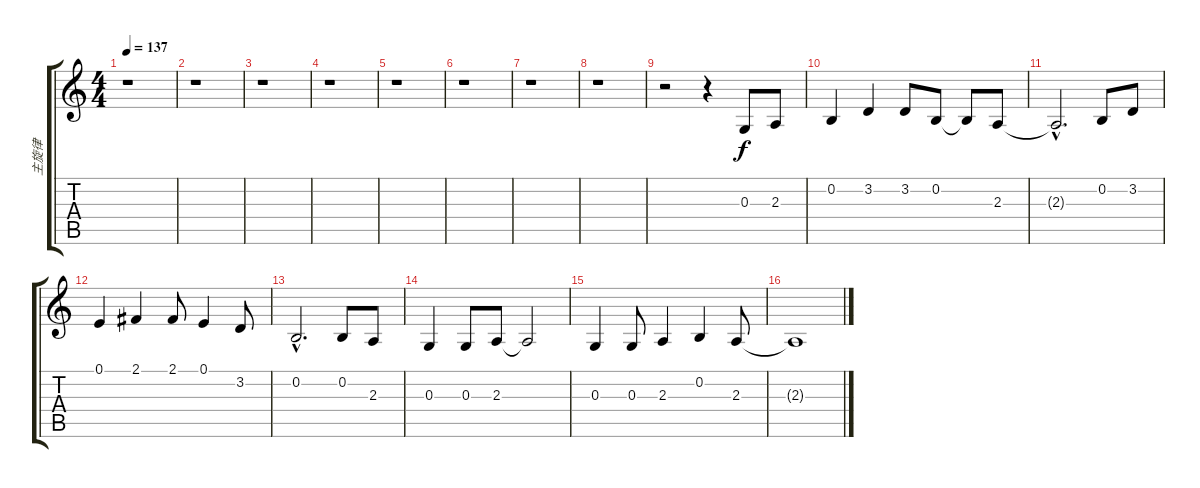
\track ("主旋律" "主旋律") {instrument harmonica}
\staff {score tabs}
\tuning (E4 B3 G3 D3 A2 E2) {hide}
\ts (4 4)
\tempo 137
\clef g2
\ks c
r.1{dy f} |
r.1 |
r.1 |
r.1 |
r.1 |
r.1 |
r.1 |
r.1 |
r.2 r.4 0.3.8 2.3.8 |
0.2.4 3.2.4 3.2.8 0.2.8 0.2{t}.8 2.3.8 |
2.3{hac t}.2{d} 0.2.8 3.2.8 |
0.1.4 2.1.4 2.1.8 0.1.4 3.2.8 |
0.2{hac}.2{d} 0.2.8 2.3.8 |
0.3.4 0.3.8 2.3.8 2.3{t}.2 |
0.3.4 0.3.8 2.3.4 0.2.4 2.3.8 |
2.3{t}.1
